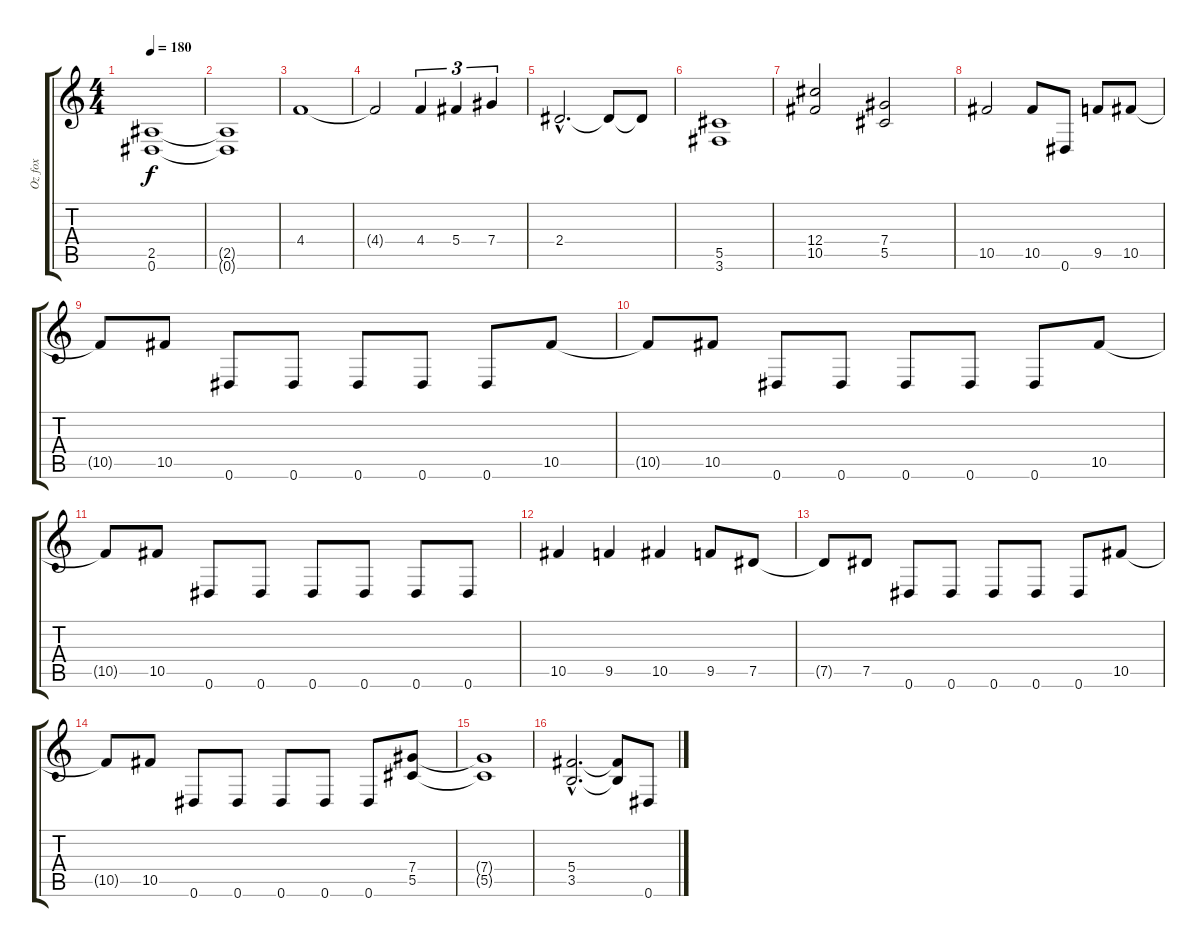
\track ("Oz fox" "Oz fox") {instrument distortionguitar}
\staff {score tabs}
\tuning (Eb4 Bb3 Gb3 Db3 Ab2 Eb2) {hide}
\ts (4 4)
\tempo 180
\clef g2
\ks c
(2.5{t} 0.6{t}).1{dy f} |
(2.5{t} 0.6{t}).1 |
4.4.1 |
4.4{t}.2 4.4.4{tu (3 2)} 5.4.4{tu (3 2)} 7.4.4{tu (3 2)} |
2.4{hac}.2{d} 2.4{t}.8 2.4{t}.8 |
(5.5 3.6).1 |
(12.4 10.5).2 (7.4 5.5).2 |
10.5.2 10.5.8 0.6.8 9.5.8 10.5.8 |
10.5{t}.8 10.5.8 0.6.8 0.6.8 0.6.8 0.6.8 0.6.8 10.5.8 |
10.5{t}.8 10.5.8 0.6.8 0.6.8 0.6.8 0.6.8 0.6.8 10.5.8 |
10.5{t}.8 10.5.8 0.6.8 0.6.8 0.6.8 0.6.8 0.6.8 0.6.8 |
10.5.4 9.5.4 10.5.4 9.5.8 7.5.8 |
7.5{t}.8 7.5.8 0.6.8 0.6.8 0.6.8 0.6.8 0.6.8 10.5.8 |
10.5{t}.8 10.5.8 0.6.8 0.6.8 0.6.8 0.6.8 0.6.8 (7.4 5.5).8 |
(7.4{t} 5.5{t}).1 |
(5.4{hac} 3.5{hac}).2{d} (5.4{t} 3.5{t}).8 0.6.8
